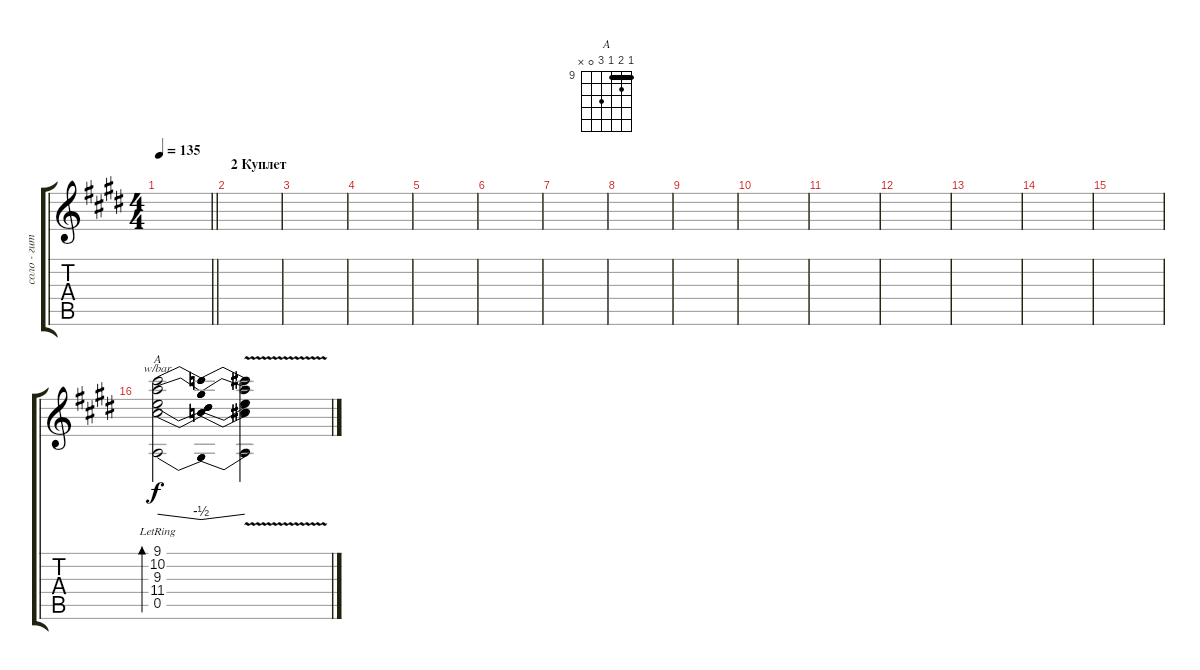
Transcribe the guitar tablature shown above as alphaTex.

\track ("соло - гитара" "соло - гит") {instrument acousticguitarsteel}
\staff {score tabs}
\tuning (E4 B3 G3 D3 A2 E2) {hide}
\chord ("A" 9 10 9 11 0 x) {firstfret 9 barre 9}
\ts (4 4)
\tempo 135
\clef g2
\barLineRight lightlight
\ks c#minor
|
\section ("" "2 Куплет")
|
|
|
|
|
|
|
|
|
|
|
|
|
|
(9.1{lr} 10.2{lr} 9.3{lr} 11.4{lr} 0.5{lr}).2{tbe (dip default 0 0 30 -2 60 0) bd 240 ch "A" volume 11 instrument acousticguitarsteel} (9.1{t} 10.2{t} 9.3{t} 11.4{t} 0.5{v t}).2
